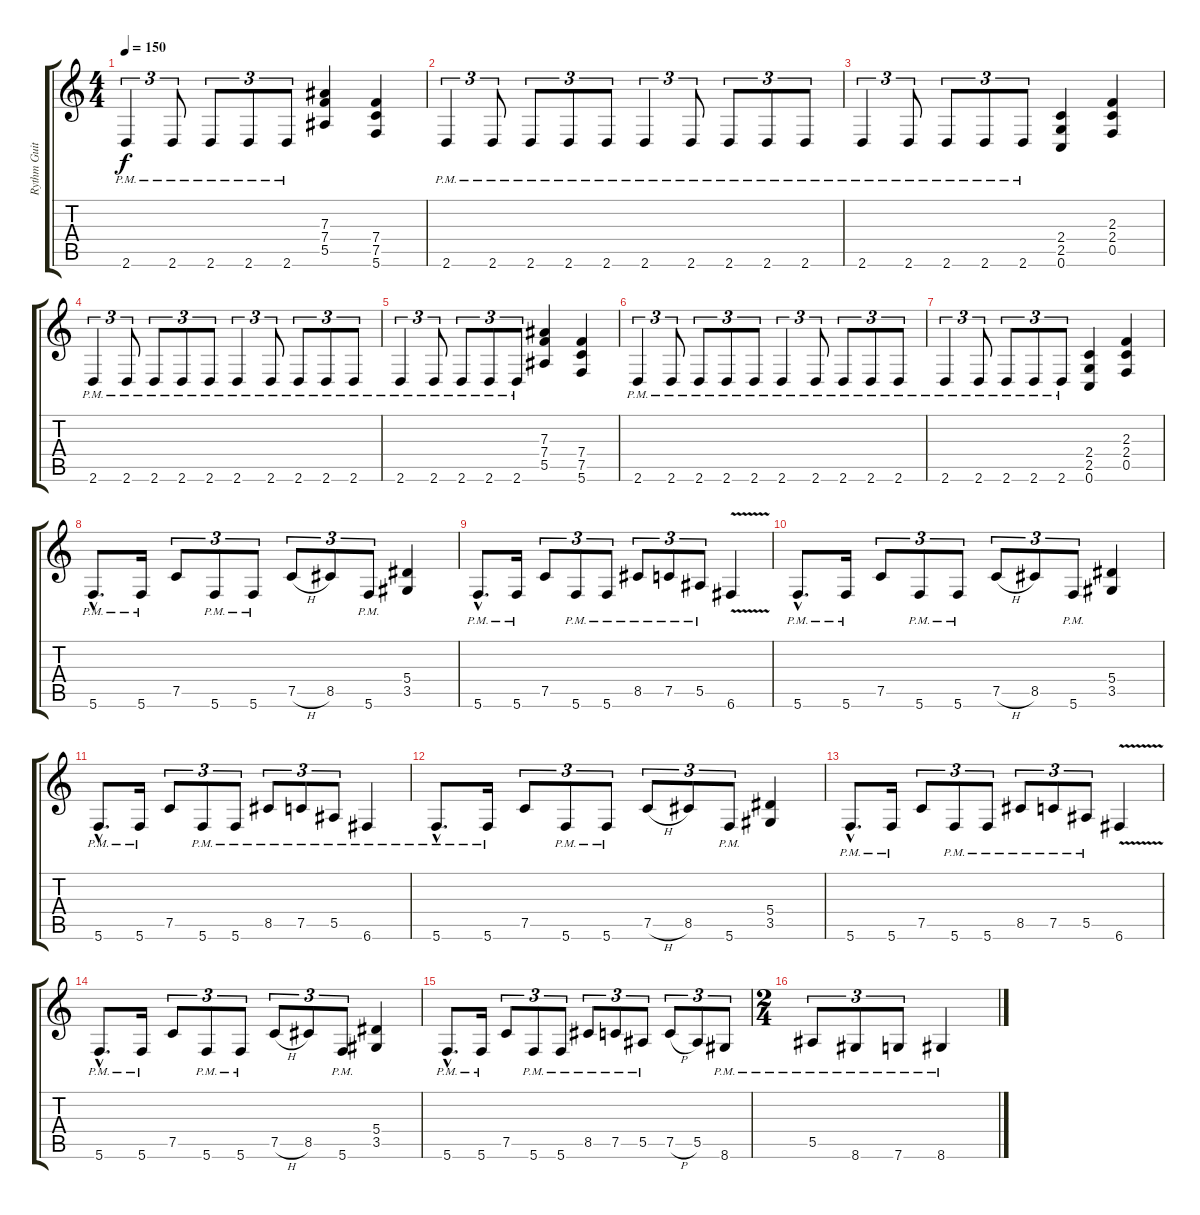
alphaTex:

\track ("Rythm Guitar 1 " "Rythm Guit") {instrument distortionguitar}
\staff {score tabs}
\tuning (C4 G3 Eb3 Bb2 F2 C2) {hide}
\ts (4 4)
\tempo 150
\clef g2
\ks c
2.6{pm}.4{tu (3 2) dy f} 2.6{pm}.8{tu (3 2)} 2.6{pm}.8{tu (3 2)} 2.6{pm}.8{tu (3 2)} 2.6{pm}.8{tu (3 2)} (7.3 7.4 5.5).4 (7.4 7.5 5.6).4 |
2.6{pm}.4{tu (3 2)} 2.6{pm}.8{tu (3 2)} 2.6{pm}.8{tu (3 2)} 2.6{pm}.8{tu (3 2)} 2.6{pm}.8{tu (3 2)} 2.6{pm}.4{tu (3 2)} 2.6{pm}.8{tu (3 2)} 2.6{pm}.8{tu (3 2)} 2.6{pm}.8{tu (3 2)} 2.6{pm}.8{tu (3 2)} |
2.6{pm}.4{tu (3 2)} 2.6{pm}.8{tu (3 2)} 2.6{pm}.8{tu (3 2)} 2.6{pm}.8{tu (3 2)} 2.6{pm}.8{tu (3 2)} (2.4 2.5 0.6).4 (2.3 2.4 0.5).4 |
2.6{pm}.4{tu (3 2)} 2.6{pm}.8{tu (3 2)} 2.6{pm}.8{tu (3 2)} 2.6{pm}.8{tu (3 2)} 2.6{pm}.8{tu (3 2)} 2.6{pm}.4{tu (3 2)} 2.6{pm}.8{tu (3 2)} 2.6{pm}.8{tu (3 2)} 2.6{pm}.8{tu (3 2)} 2.6{pm}.8{tu (3 2)} |
2.6{pm}.4{tu (3 2)} 2.6{pm}.8{tu (3 2)} 2.6{pm}.8{tu (3 2)} 2.6{pm}.8{tu (3 2)} 2.6{pm}.8{tu (3 2)} (7.3 7.4 5.5).4 (7.4 7.5 5.6).4 |
2.6{pm}.4{tu (3 2)} 2.6{pm}.8{tu (3 2)} 2.6{pm}.8{tu (3 2)} 2.6{pm}.8{tu (3 2)} 2.6{pm}.8{tu (3 2)} 2.6{pm}.4{tu (3 2)} 2.6{pm}.8{tu (3 2)} 2.6{pm}.8{tu (3 2)} 2.6{pm}.8{tu (3 2)} 2.6{pm}.8{tu (3 2)} |
2.6{pm}.4{tu (3 2)} 2.6{pm}.8{tu (3 2)} 2.6{pm}.8{tu (3 2)} 2.6{pm}.8{tu (3 2)} 2.6{pm}.8{tu (3 2)} (2.4 2.5 0.6).4 (2.3 2.4 0.5).4 |
5.6{hac pm}.8{d} 5.6{pm}.16 7.5.8{tu (3 2)} 5.6{pm}.8{tu (3 2)} 5.6{pm}.8{tu (3 2)} 7.5{h}.8{tu (3 2)} 8.5.8{tu (3 2)} 5.6{pm}.8{tu (3 2)} (5.4 3.5).4 |
5.6{hac pm}.8{d} 5.6{pm}.16 7.5.8{tu (3 2)} 5.6{pm}.8{tu (3 2)} 5.6{pm}.8{tu (3 2)} 8.5{pm}.8{tu (3 2)} 7.5{pm}.8{tu (3 2)} 5.5{pm}.8{tu (3 2)} 6.6{v}.4 |
5.6{hac pm}.8{d} 5.6{pm}.16 7.5.8{tu (3 2)} 5.6{pm}.8{tu (3 2)} 5.6{pm}.8{tu (3 2)} 7.5{h}.8{tu (3 2)} 8.5.8{tu (3 2)} 5.6{pm}.8{tu (3 2)} (5.4 3.5).4 |
5.6{hac pm}.8{d} 5.6{pm}.16 7.5.8{tu (3 2)} 5.6{pm}.8{tu (3 2)} 5.6{pm}.8{tu (3 2)} 8.5{pm}.8{tu (3 2)} 7.5{pm}.8{tu (3 2)} 5.5{pm}.8{tu (3 2)} 6.6{pm}.4 |
5.6{hac pm}.8{d} 5.6{pm}.16 7.5.8{tu (3 2)} 5.6{pm}.8{tu (3 2)} 5.6{pm}.8{tu (3 2)} 7.5{h}.8{tu (3 2)} 8.5.8{tu (3 2)} 5.6{pm}.8{tu (3 2)} (5.4 3.5).4 |
5.6{hac pm}.8{d} 5.6{pm}.16 7.5.8{tu (3 2)} 5.6{pm}.8{tu (3 2)} 5.6{pm}.8{tu (3 2)} 8.5{pm}.8{tu (3 2)} 7.5{pm}.8{tu (3 2)} 5.5{pm}.8{tu (3 2)} 6.6{v}.4 |
5.6{hac pm}.8{d} 5.6{pm}.16 7.5.8{tu (3 2)} 5.6{pm}.8{tu (3 2)} 5.6{pm}.8{tu (3 2)} 7.5{h}.8{tu (3 2)} 8.5.8{tu (3 2)} 5.6{pm}.8{tu (3 2)} (5.4 3.5).4 |
5.6{hac pm}.8{d} 5.6{pm}.16 7.5.8{tu (3 2)} 5.6{pm}.8{tu (3 2)} 5.6{pm}.8{tu (3 2)} 8.5{pm}.8{tu (3 2)} 7.5{pm}.8{tu (3 2)} 5.5{pm}.8{tu (3 2)} 7.5{h}.8{tu (3 2)} 5.5.8{tu (3 2)} 8.6{pm}.8{tu (3 2)} |
\ts (2 4)
5.5{pm}.8{tu (3 2)} 8.6{pm}.8{tu (3 2)} 7.6{pm}.8{tu (3 2)} 8.6{pm}.4
